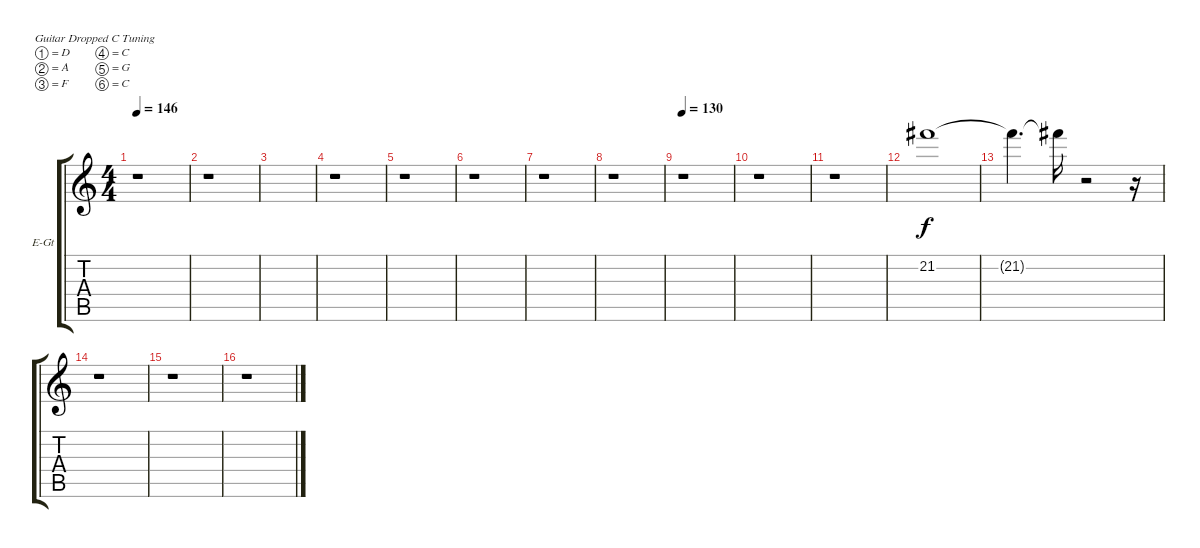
\bracketExtendMode groupsimilarinstruments
\firstSystemTrackNameOrientation horizontal
\otherSystemsTrackNameOrientation horizontal
\track ("Overdubs" "E-Gt") {instrument distortionguitar}
\staff {score tabs}
\tuning (D4 A3 F3 C3 G2 C2)
\ts (4 4)
\tempo 146
\clef g2
\ks c
r.1{dy mf} |
r.1 |
|
r.1 |
r.1 |
r.1 |
r.1 |
r.1 |
\tempo 130
r.1 |
r.1 |
r.1 |
21.2.1{dy f} |
21.2{t}.4{d} 21.2{t}.16 r.2 r.16 |
r.1 |
r.1 |
r.1
